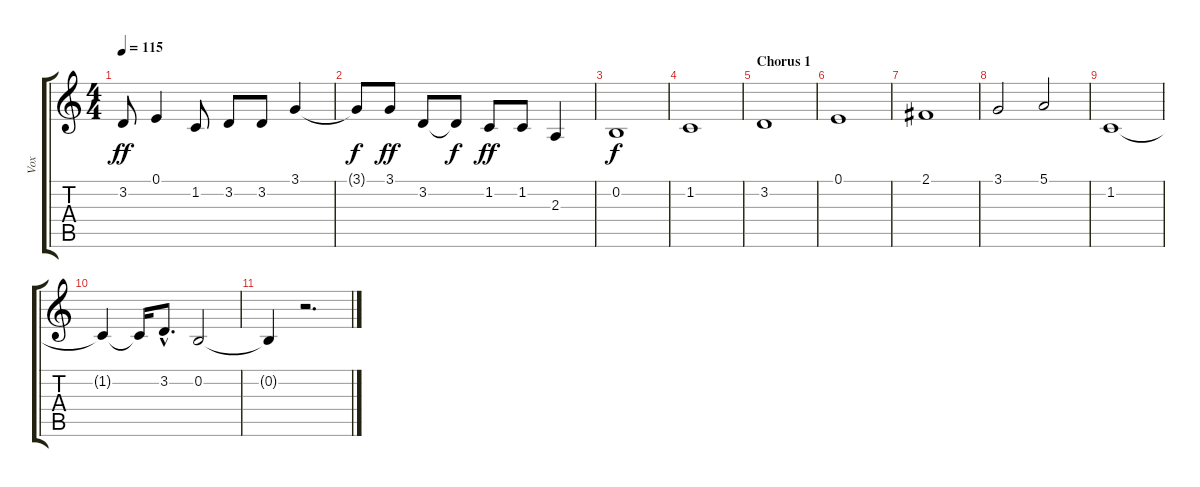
\track ("Vox" "Vox") {instrument frenchhorn}
\staff {score tabs}
\tuning (E4 B3 G3 D3 A2 E2) {hide}
\ts (4 4)
\tempo 115
\clef g2
\ks c
3.2.8{dy ff} 0.1.4 1.2.8 3.2.8 3.2.8 3.1.4 |
3.1{t}.8{dy f} 3.1.8{dy ff} 3.2.8 3.2{t}.8{dy f} 1.2.8{dy ff} 1.2.8 2.3.4 |
0.2.1{dy f} |
1.2.1 |
\section ("" "Chorus 1")
3.2.1 |
0.1.1 |
2.1.1 |
3.1.2 5.1.2 |
1.2.1 |
1.2{t}.4 1.2{t}.16 3.2{hac}.8{d} 0.2.2 |
0.2{t}.4 r.2{d}
